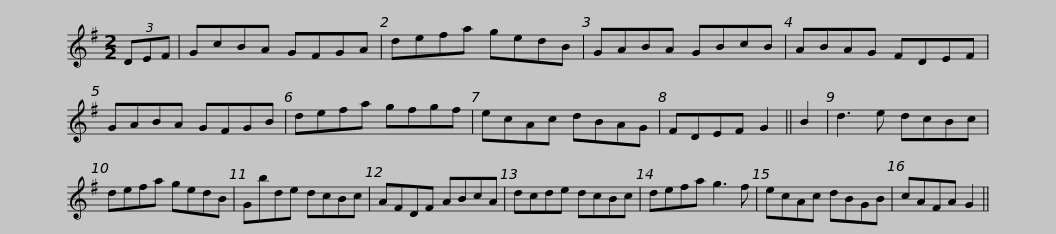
X:1
L:1/8
M:2/2
I:linebreak $
K:G
V:1 treble
V:1
 (3DEF | GcBA GFGA | defa gedB | GABA GBcB | ABAG FDEF | %5
 GABA GFGB |$ defa gfgf | ecAc dBAG | FDEF G2 || B2 | %10
 d3 e dcBc | defa gedB | Gbde dcBc |$ AFDF ABcA | dcde dcBc | %15
 defa g3 f | ecAc dBGB | cAFA G2 || %18
